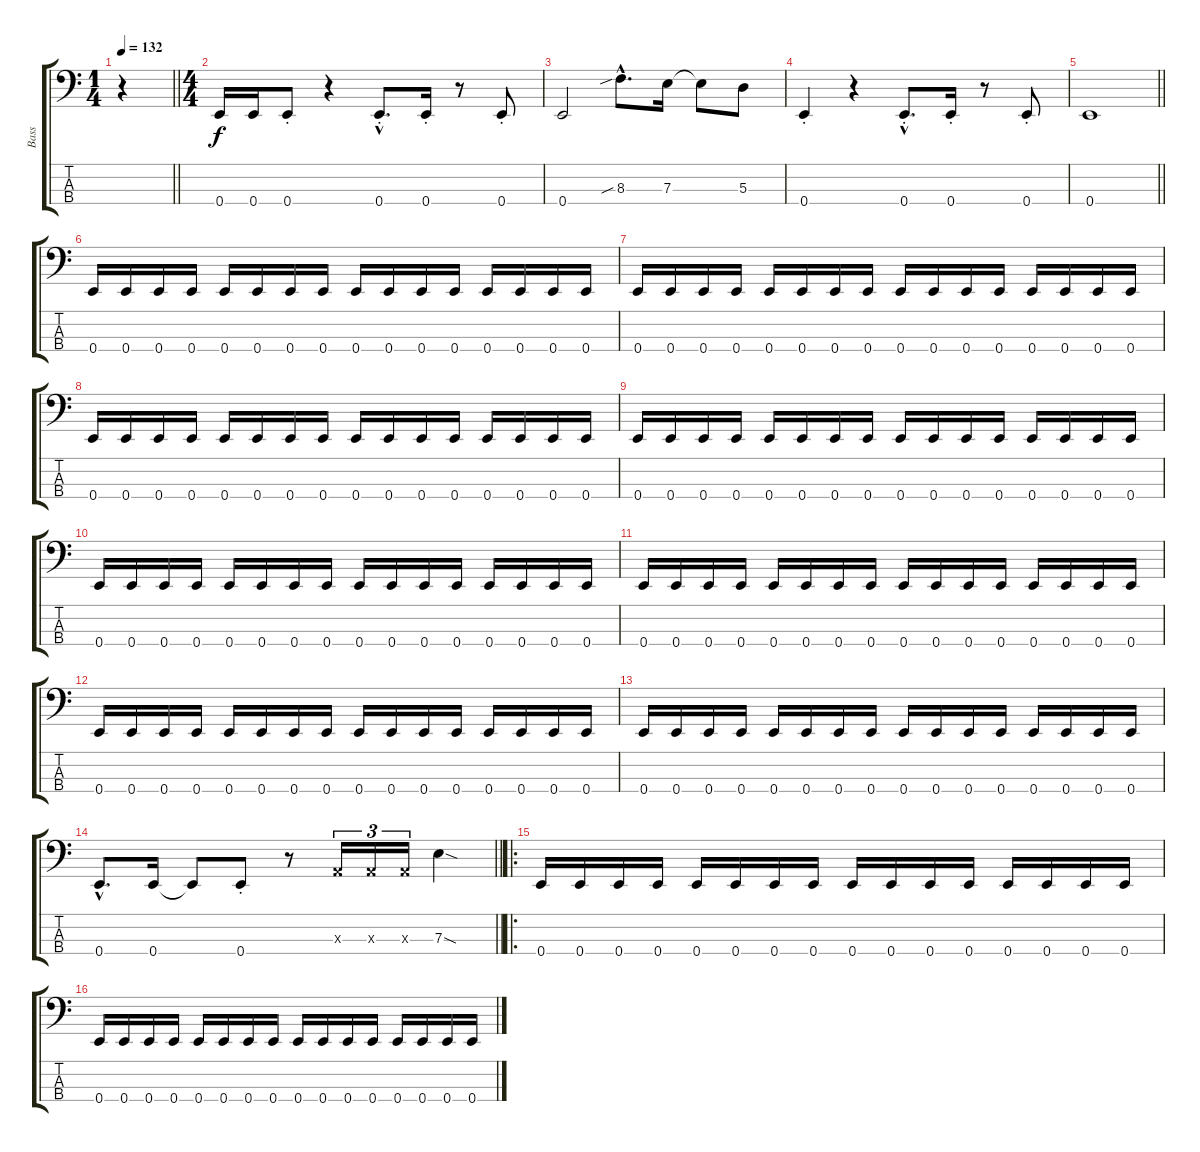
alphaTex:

\track ("Bass" "Bass") {instrument slapbass2}
\staff {score tabs}
\tuning (G2 D2 A1 E1) {hide}
\ts (1 4)
\tempo 132
\clef f4
\barLineRight lightlight
\ks c
r.4{dy f instrument slapbass2} |
\ts (4 4)
0.4.16 0.4.16 0.4{st}.8 r.4 0.4{hac st}.8{d} 0.4{st}.16 r.8 0.4{st}.8 |
0.4.2 8.3{sib hac}.8{d} 7.3.16 7.3{t}.8 5.3.8 |
0.4{st}.4 r.4 0.4{hac st}.8{d} 0.4{st}.16 r.8 0.4{st}.8 |
\barLineRight lightlight
0.4.1 |
0.4.16 0.4.16 0.4.16 0.4.16 0.4.16 0.4.16 0.4.16 0.4.16 0.4.16 0.4.16 0.4.16 0.4.16 0.4.16 0.4.16 0.4.16 0.4.16 |
0.4.16 0.4.16 0.4.16 0.4.16 0.4.16 0.4.16 0.4.16 0.4.16 0.4.16 0.4.16 0.4.16 0.4.16 0.4.16 0.4.16 0.4.16 0.4.16 |
0.4.16 0.4.16 0.4.16 0.4.16 0.4.16 0.4.16 0.4.16 0.4.16 0.4.16 0.4.16 0.4.16 0.4.16 0.4.16 0.4.16 0.4.16 0.4.16 |
0.4.16 0.4.16 0.4.16 0.4.16 0.4.16 0.4.16 0.4.16 0.4.16 0.4.16 0.4.16 0.4.16 0.4.16 0.4.16 0.4.16 0.4.16 0.4.16 |
0.4.16 0.4.16 0.4.16 0.4.16 0.4.16 0.4.16 0.4.16 0.4.16 0.4.16 0.4.16 0.4.16 0.4.16 0.4.16 0.4.16 0.4.16 0.4.16 |
0.4.16 0.4.16 0.4.16 0.4.16 0.4.16 0.4.16 0.4.16 0.4.16 0.4.16 0.4.16 0.4.16 0.4.16 0.4.16 0.4.16 0.4.16 0.4.16 |
0.4.16 0.4.16 0.4.16 0.4.16 0.4.16 0.4.16 0.4.16 0.4.16 0.4.16 0.4.16 0.4.16 0.4.16 0.4.16 0.4.16 0.4.16 0.4.16 |
0.4.16 0.4.16 0.4.16 0.4.16 0.4.16 0.4.16 0.4.16 0.4.16 0.4.16 0.4.16 0.4.16 0.4.16 0.4.16 0.4.16 0.4.16 0.4.16 |
\barLineRight lightlight
0.4{hac}.8{d} 0.4.16 0.4{t}.8 0.4{st}.8 r.8 0.3{x}.16{tu (3 2)} 0.3{x}.16{tu (3 2)} 0.3{x}.16{tu (3 2)} 7.3{sod}.4 |
\ro
0.4.16 0.4.16 0.4.16 0.4.16 0.4.16 0.4.16 0.4.16 0.4.16 0.4.16 0.4.16 0.4.16 0.4.16 0.4.16 0.4.16 0.4.16 0.4.16 |
0.4.16 0.4.16 0.4.16 0.4.16 0.4.16 0.4.16 0.4.16 0.4.16 0.4.16 0.4.16 0.4.16 0.4.16 0.4.16 0.4.16 0.4.16 0.4.16
